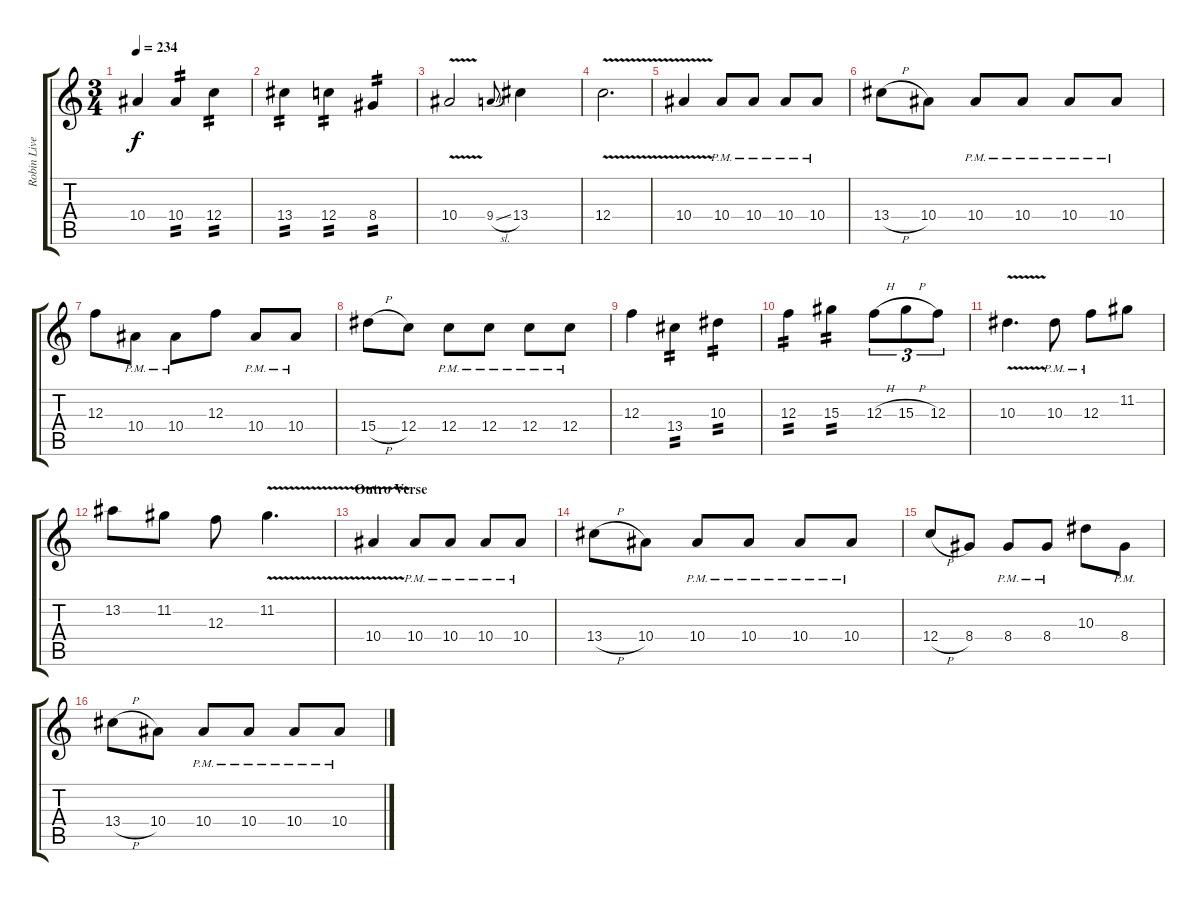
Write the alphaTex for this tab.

\track ("Robin Live" "Robin Live") {instrument distortionguitar}
\staff {score tabs}
\tuning (D4 A3 F3 C3 G2 D2) {hide}
\ts (3 4)
\tempo 234
\clef g2
\ks c
10.4.4{dy f} 10.4.4{tp 2} 12.4.4{tp 2} |
13.4.4{tp 2} 12.4.4{tp 2} 8.4.4{tp 2} |
10.4{v}.2 9.4{sl}.8{gr onbeat} 13.4.4 |
12.4{v}.2{d} |
10.4{v}.4 10.4{pm}.8 10.4{pm}.8 10.4{pm}.8 10.4{pm}.8 |
13.4{h}.8 10.4.8 10.4{pm}.8 10.4{pm}.8 10.4{pm}.8 10.4{pm}.8 |
12.3.8 10.4{pm}.8 10.4{pm}.8 12.3.8 10.4{pm}.8 10.4{pm}.8 |
15.4{h}.8 12.4.8 12.4{pm}.8 12.4{pm}.8 12.4{pm}.8 12.4{pm}.8 |
12.3.4 13.4.4{tp 2} 10.3.4{tp 2} |
12.3.4{tp 2} 15.3.4{tp 2} 12.3{h}.8{tu (3 2)} 15.3{h}.8{tu (3 2)} 12.3.8{tu (3 2)} |
10.3{v}.4{d} 10.3{pm}.8 12.3{pm}.8 11.2.8 |
13.2.8 11.2.8 12.3.8 11.2{v}.4{d} |
\section ("" "Outro Verse")
10.4{v}.4 10.4{pm}.8 10.4{pm}.8 10.4{pm}.8 10.4{pm}.8 |
13.4{h}.8 10.4.8 10.4{pm}.8 10.4{pm}.8 10.4{pm}.8 10.4{pm}.8 |
12.4{h}.8 8.4.8 8.4{pm}.8 8.4{pm}.8 10.3.8 8.4{pm}.8 |
13.4{h}.8 10.4.8 10.4{pm}.8 10.4{pm}.8 10.4{pm}.8 10.4{pm}.8
